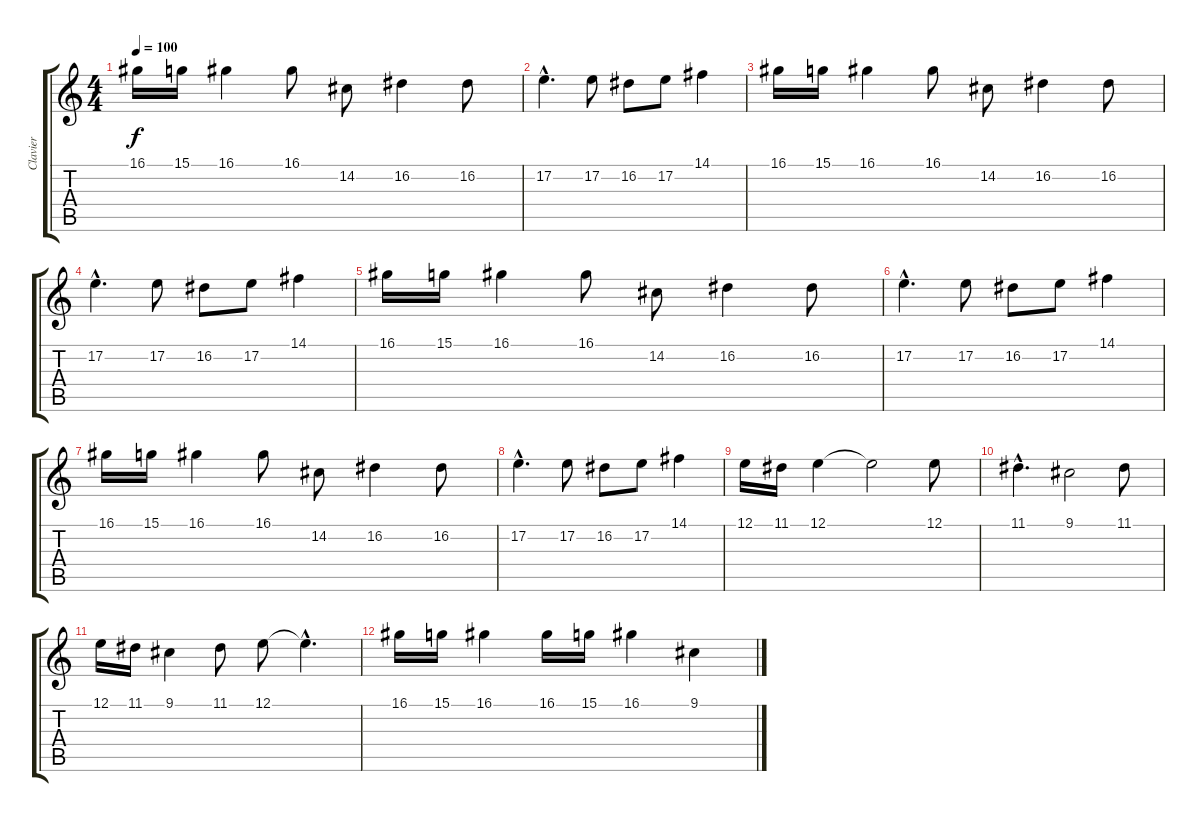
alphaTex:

\track ("Clavier" "Clavier") {instrument brightacousticpiano}
\staff {score tabs}
\tuning (E4 B3 G3 D3 A2 E2) {hide}
\ts (4 4)
\tempo 100
\clef g2
\ks c
16.1.16{dy f instrument brightacousticpiano} 15.1.16 16.1.4 16.1.8 14.2.8 16.2.4 16.2.8 |
17.2{hac}.4{d} 17.2.8 16.2.8 17.2.8 14.1.4 |
16.1.16 15.1.16 16.1.4 16.1.8 14.2.8 16.2.4 16.2.8 |
17.2{hac}.4{d} 17.2.8 16.2.8 17.2.8 14.1.4 |
16.1.16 15.1.16 16.1.4 16.1.8 14.2.8 16.2.4 16.2.8 |
17.2{hac}.4{d} 17.2.8 16.2.8 17.2.8 14.1.4 |
16.1.16 15.1.16 16.1.4 16.1.8 14.2.8 16.2.4 16.2.8 |
17.2{hac}.4{d} 17.2.8 16.2.8 17.2.8 14.1.4 |
12.1.16 11.1.16 12.1.4 12.1{t}.2 12.1.8 |
11.1{hac}.4{d} 9.1.2 11.1.8 |
12.1.16 11.1.16 9.1.4 11.1.8 12.1.8 12.1{hac t}.4{d} |
16.1.16 15.1.16 16.1.4 16.1.16 15.1.16 16.1.4 9.1.4
